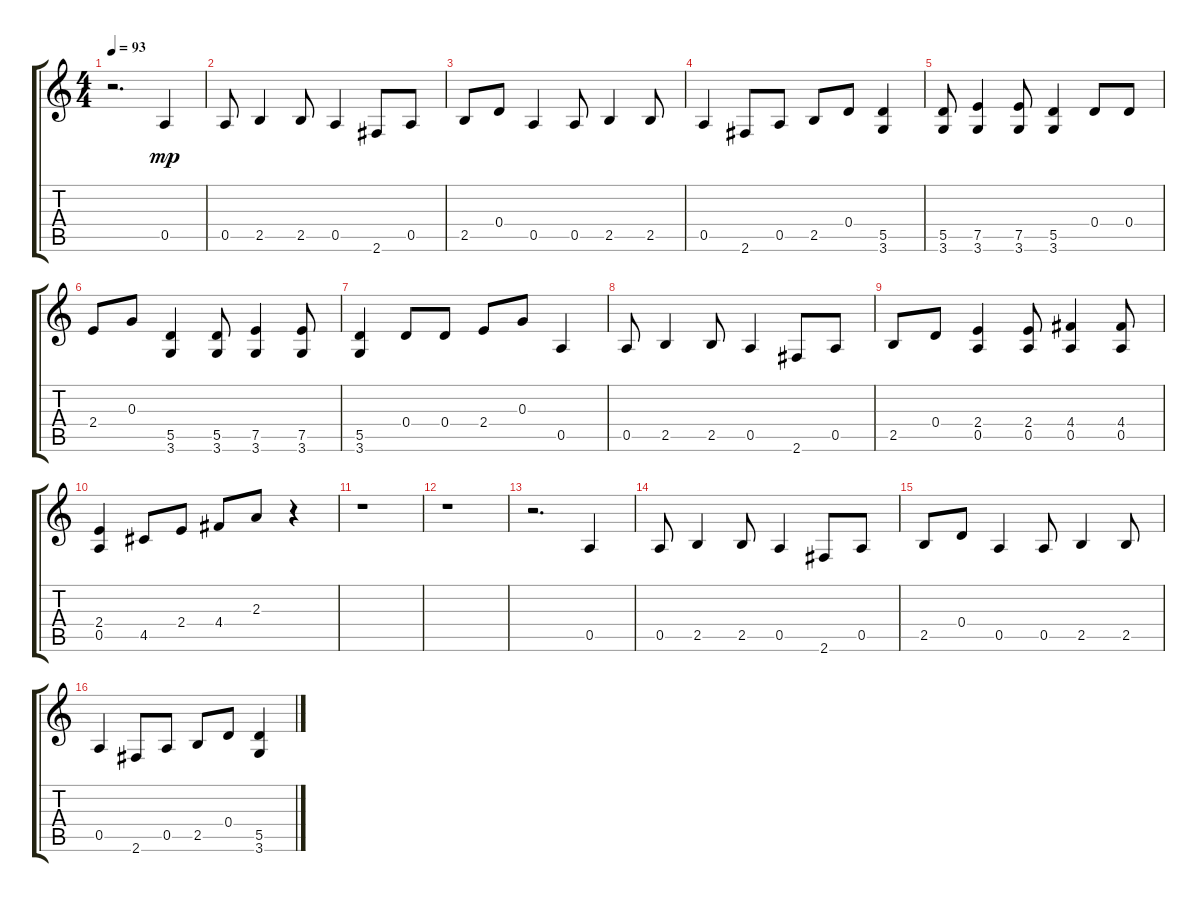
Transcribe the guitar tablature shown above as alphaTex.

\track "" {instrument overdrivenguitar}
\staff {score tabs}
\tuning (E4 B3 G3 D3 A2 E2) {hide}
\ts (4 4)
\tempo 93
\clef g2
\ks c
r.2{d dy mp} 0.5.4 |
0.5.8 2.5.4 2.5.8 0.5.4 2.6.8 0.5.8 |
2.5.8 0.4.8 0.5.4 0.5.8 2.5.4 2.5.8 |
0.5.4 2.6.8 0.5.8 2.5.8 0.4.8 (5.5 3.6).4 |
(5.5 3.6).8 (7.5 3.6).4 (7.5 3.6).8 (5.5 3.6).4 0.4.8 0.4.8 |
2.4.8 0.3.8 (5.5 3.6).4 (5.5 3.6).8 (7.5 3.6).4 (7.5 3.6).8 |
(5.5 3.6).4 0.4.8 0.4.8 2.4.8 0.3.8 0.5.4 |
0.5.8 2.5.4 2.5.8 0.5.4 2.6.8 0.5.8 |
2.5.8 0.4.8 (2.4 0.5).4 (2.4 0.5).8 (4.4 0.5).4 (4.4 0.5).8 |
(2.4 0.5).4 4.5.8 2.4.8 4.4.8 2.3.8 r.4 |
r.1 |
r.1 |
r.2{d} 0.5.4 |
0.5.8 2.5.4 2.5.8 0.5.4 2.6.8 0.5.8 |
2.5.8 0.4.8 0.5.4 0.5.8 2.5.4 2.5.8 |
0.5.4 2.6.8 0.5.8 2.5.8 0.4.8 (5.5 3.6).4
